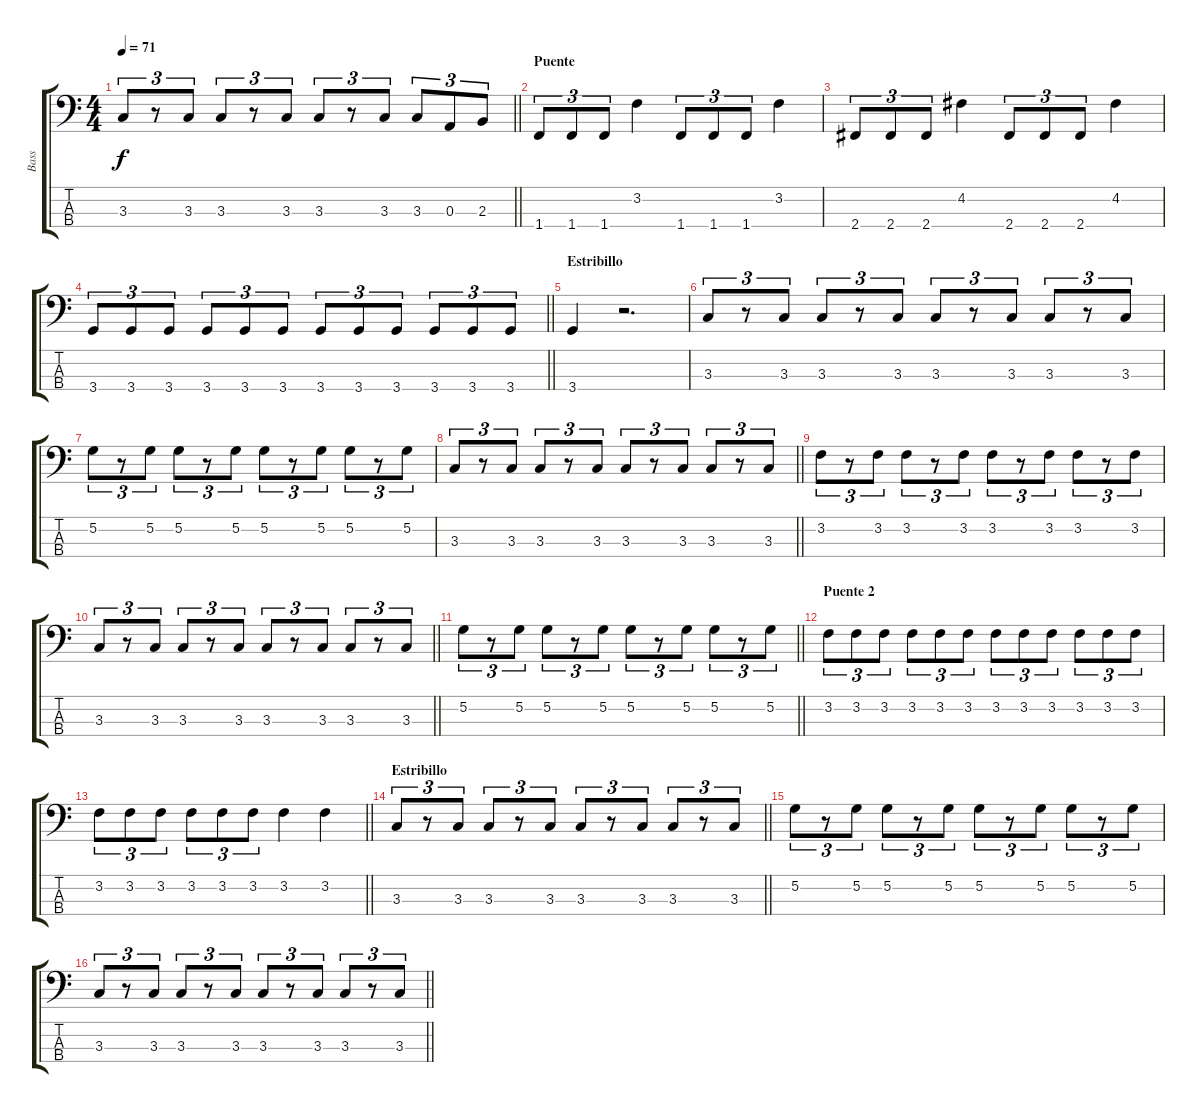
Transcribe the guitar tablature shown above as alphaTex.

\track ("Bass" "Bass") {instrument electricbassfinger}
\staff {score tabs}
\tuning (G2 D2 A1 E1) {hide}
\ts (4 4)
\tempo 71
\clef f4
\barLineRight lightlight
\ks c
3.3.8{tu (3 2) dy f} r.8{tu (3 2)} 3.3.8{tu (3 2)} 3.3.8{tu (3 2)} r.8{tu (3 2)} 3.3.8{tu (3 2)} 3.3.8{tu (3 2)} r.8{tu (3 2)} 3.3.8{tu (3 2)} 3.3.8{tu (3 2)} 0.3.8{tu (3 2)} 2.3.8{tu (3 2)} |
\section ("" "Puente")
1.4.8{tu (3 2)} 1.4.8{tu (3 2)} 1.4.8{tu (3 2)} 3.2.4 1.4.8{tu (3 2)} 1.4.8{tu (3 2)} 1.4.8{tu (3 2)} 3.2.4 |
2.4.8{tu (3 2)} 2.4.8{tu (3 2)} 2.4.8{tu (3 2)} 4.2.4 2.4.8{tu (3 2)} 2.4.8{tu (3 2)} 2.4.8{tu (3 2)} 4.2.4 |
\barLineRight lightlight
3.4.8{tu (3 2)} 3.4.8{tu (3 2)} 3.4.8{tu (3 2)} 3.4.8{tu (3 2)} 3.4.8{tu (3 2)} 3.4.8{tu (3 2)} 3.4.8{tu (3 2)} 3.4.8{tu (3 2)} 3.4.8{tu (3 2)} 3.4.8{tu (3 2)} 3.4.8{tu (3 2)} 3.4.8{tu (3 2)} |
\section ("" "Estribillo")
3.4.4 r.2{d} |
3.3.8{tu (3 2)} r.8{tu (3 2)} 3.3.8{tu (3 2)} 3.3.8{tu (3 2)} r.8{tu (3 2)} 3.3.8{tu (3 2)} 3.3.8{tu (3 2)} r.8{tu (3 2)} 3.3.8{tu (3 2)} 3.3.8{tu (3 2)} r.8{tu (3 2)} 3.3.8{tu (3 2)} |
5.2.8{tu (3 2)} r.8{tu (3 2)} 5.2.8{tu (3 2)} 5.2.8{tu (3 2)} r.8{tu (3 2)} 5.2.8{tu (3 2)} 5.2.8{tu (3 2)} r.8{tu (3 2)} 5.2.8{tu (3 2)} 5.2.8{tu (3 2)} r.8{tu (3 2)} 5.2.8{tu (3 2)} |
\barLineRight lightlight
3.3.8{tu (3 2)} r.8{tu (3 2)} 3.3.8{tu (3 2)} 3.3.8{tu (3 2)} r.8{tu (3 2)} 3.3.8{tu (3 2)} 3.3.8{tu (3 2)} r.8{tu (3 2)} 3.3.8{tu (3 2)} 3.3.8{tu (3 2)} r.8{tu (3 2)} 3.3.8{tu (3 2)} |
3.2.8{tu (3 2)} r.8{tu (3 2)} 3.2.8{tu (3 2)} 3.2.8{tu (3 2)} r.8{tu (3 2)} 3.2.8{tu (3 2)} 3.2.8{tu (3 2)} r.8{tu (3 2)} 3.2.8{tu (3 2)} 3.2.8{tu (3 2)} r.8{tu (3 2)} 3.2.8{tu (3 2)} |
\barLineRight lightlight
3.3.8{tu (3 2)} r.8{tu (3 2)} 3.3.8{tu (3 2)} 3.3.8{tu (3 2)} r.8{tu (3 2)} 3.3.8{tu (3 2)} 3.3.8{tu (3 2)} r.8{tu (3 2)} 3.3.8{tu (3 2)} 3.3.8{tu (3 2)} r.8{tu (3 2)} 3.3.8{tu (3 2)} |
\barLineRight lightlight
5.2.8{tu (3 2)} r.8{tu (3 2)} 5.2.8{tu (3 2)} 5.2.8{tu (3 2)} r.8{tu (3 2)} 5.2.8{tu (3 2)} 5.2.8{tu (3 2)} r.8{tu (3 2)} 5.2.8{tu (3 2)} 5.2.8{tu (3 2)} r.8{tu (3 2)} 5.2.8{tu (3 2)} |
\section ("" "Puente 2")
3.2.8{tu (3 2)} 3.2.8{tu (3 2)} 3.2.8{tu (3 2)} 3.2.8{tu (3 2)} 3.2.8{tu (3 2)} 3.2.8{tu (3 2)} 3.2.8{tu (3 2)} 3.2.8{tu (3 2)} 3.2.8{tu (3 2)} 3.2.8{tu (3 2)} 3.2.8{tu (3 2)} 3.2.8{tu (3 2)} |
\barLineRight lightlight
3.2.8{tu (3 2)} 3.2.8{tu (3 2)} 3.2.8{tu (3 2)} 3.2.8{tu (3 2)} 3.2.8{tu (3 2)} 3.2.8{tu (3 2)} 3.2.4 3.2.4 |
\section ("" "Estribillo")
\barLineRight lightlight
3.3.8{tu (3 2)} r.8{tu (3 2)} 3.3.8{tu (3 2)} 3.3.8{tu (3 2)} r.8{tu (3 2)} 3.3.8{tu (3 2)} 3.3.8{tu (3 2)} r.8{tu (3 2)} 3.3.8{tu (3 2)} 3.3.8{tu (3 2)} r.8{tu (3 2)} 3.3.8{tu (3 2)} |
5.2.8{tu (3 2)} r.8{tu (3 2)} 5.2.8{tu (3 2)} 5.2.8{tu (3 2)} r.8{tu (3 2)} 5.2.8{tu (3 2)} 5.2.8{tu (3 2)} r.8{tu (3 2)} 5.2.8{tu (3 2)} 5.2.8{tu (3 2)} r.8{tu (3 2)} 5.2.8{tu (3 2)} |
\barLineRight lightlight
3.3.8{tu (3 2)} r.8{tu (3 2)} 3.3.8{tu (3 2)} 3.3.8{tu (3 2)} r.8{tu (3 2)} 3.3.8{tu (3 2)} 3.3.8{tu (3 2)} r.8{tu (3 2)} 3.3.8{tu (3 2)} 3.3.8{tu (3 2)} r.8{tu (3 2)} 3.3.8{tu (3 2)}
